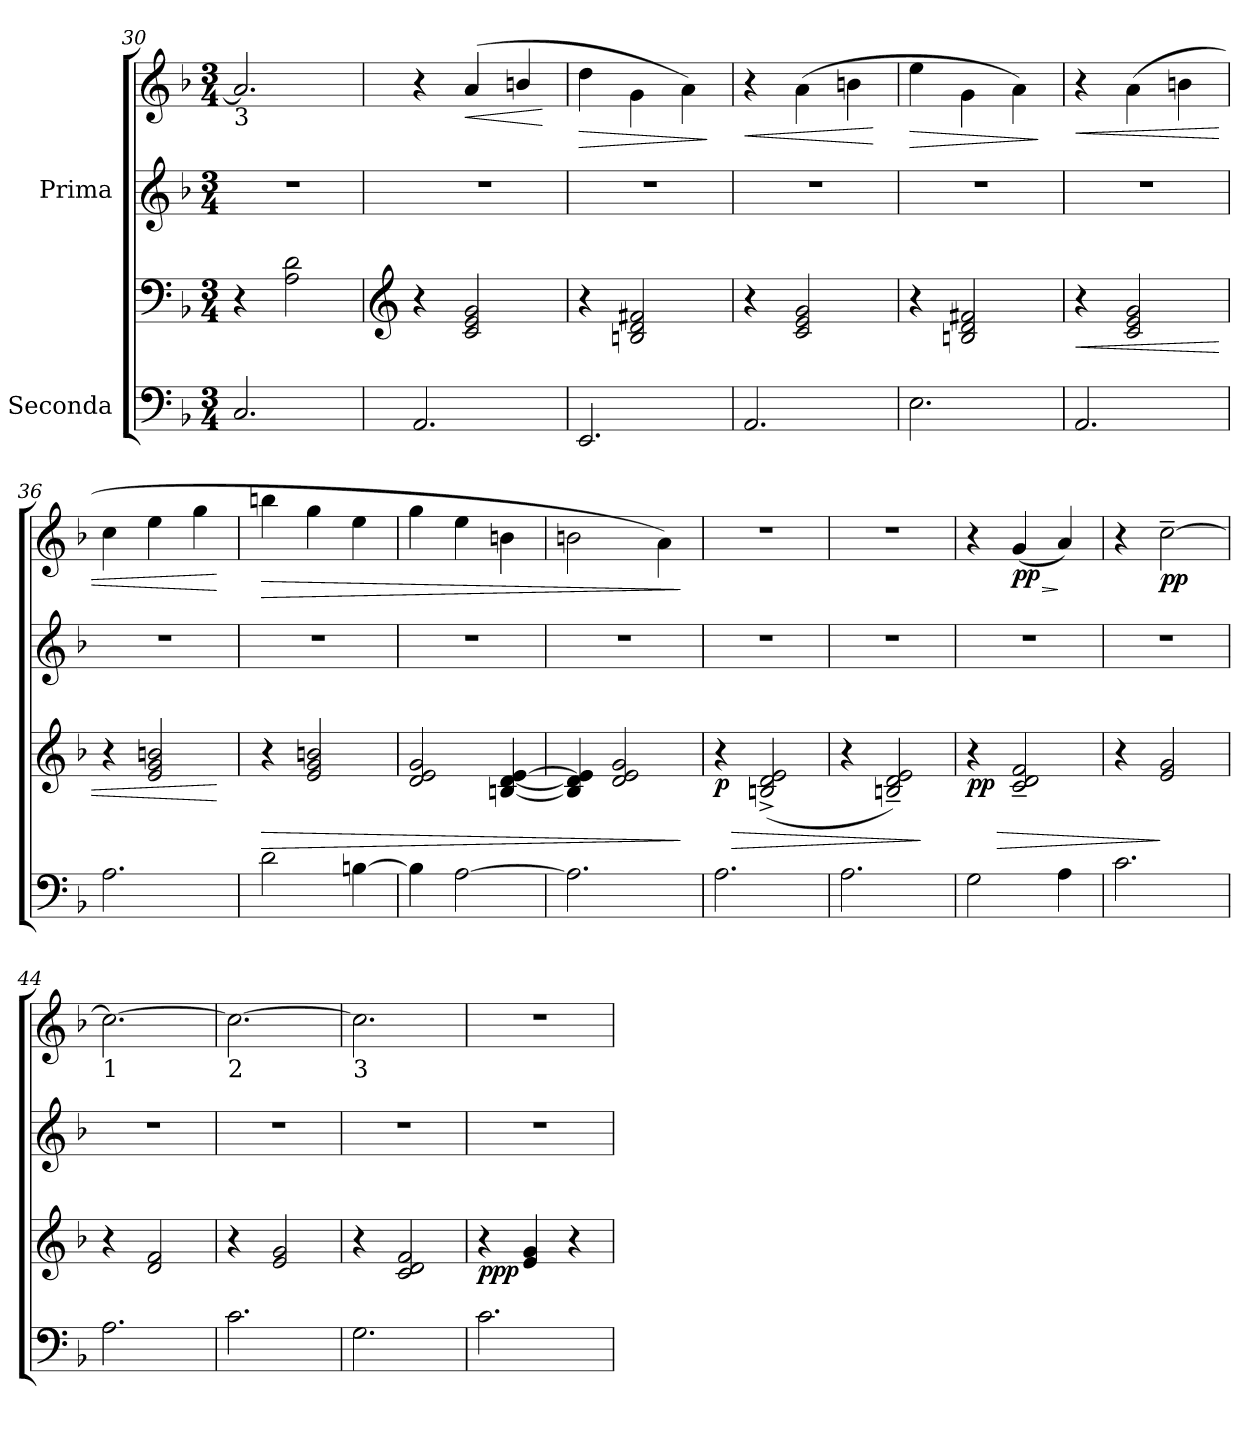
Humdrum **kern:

**kern	**kern	**dynam	**kern	**kern	**dynam
*part2	*part2	*part2	*part1	*part1	*part1
*staff4	*staff3	*staff3/4	*staff2	*staff1	*staff1/2
*I"Seconda	*	*	*I"Prima	*	*
*clefF4	*clefF4	*	*clefG2	*clefG2	*
*k[b-]	*k[b-]	*	*k[b-]	*k[b-]	*
*M3/4	*M3/4	*	*M3/4	*M3/4	*
=30	=30	=30	=30	=30	=30
!	!	!	!	!LO:TX:b:t=3	!
2.C/	4r	.	2.r	2.a/]	.
.	2A\ 2d\	.	.	.	.
=31	=31	=31	=31	=31	=31
*	*clefG2	*	*	*	*
2.AA/	4r	.	2.r	4r	.
!	!	!	!	!	!LO:HP:b
.	2c/ 2e/ 2g/	.	.	(>4a/	<
.	.	.	.	4bn/	.
.	.	.	.	.	[
!!LO:PB:g=z
=32	=32	=32	=32	=32	=32
!	!	!	!	!	!LO:HP:b
2.EE/	4r	.	2.r	4dd\	>
.	2Bn/ 2d/ 2f#X/	.	.	4g\	.
.	.	.	.	4a\)	.
.	.	.	.	.	]
=33	=33	=33	=33	=33	=33
!	!	!	!	!	!LO:HP:b
2.AA/	4r	.	2.r	4r	<
.	2c/ 2e/ 2g/	.	.	(>4a\	.
.	.	.	.	4bn\	.
.	.	.	.	.	[
=34	=34	=34	=34	=34	=34
!	!	!	!	!	!LO:HP:b
2.E\	4r	.	2.r	4ee\	>
.	2Bn/ 2d/ 2f#X/	.	.	4g\	.
.	.	.	.	4a\)	.
.	.	.	.	.	]
=35	=35	=35	=35	=35	=35
!	!	!LO:HP:b	!	!	!LO:HP:b
2.AA/	4r	<	2.r	4r	<
.	2c/ 2e/ 2g/	.	.	(>4a\	.
.	.	.	.	4bn\	.
=36	=36	=36	=36	=36	=36
2.A\	4r	.	2.r	4cc\	.
.	2e/ 2g/ 2bn/	.	.	4ee\	.
.	.	.	.	4gg\	.
.	.	[	.	.	[
=37	=37	=37	=37	=37	=37
!	!	!LO:HP:b	!	!	!LO:HP:b
2d\	4r	>	2.r	4bbn\	>
.	2e/ 2g/ 2bn/	.	.	4gg\	.
[4Bn\	.	.	.	4ee\	.
=38	=38	=38	=38	=38	=38
4B\]	2d/ 2e/ 2g/	.	2.r	4gg\	.
[2A\	.	.	.	4ee\	.
.	[4Bn/ [4d/ [4e/	.	.	4bn\	.
=39	=39	=39	=39	=39	=39
*	*	*	*	*MM165	*
2.A\]	4B/] 4d/] 4e/]	.	2.r	2bn\	.
.	2d/ 2e/ 2g/	.	.	.	.
.	.	.	.	4a\)	.
.	.	]	.	.	]
!!LO:LB:g=z
=40	=40	=40	=40	=40	=40
*	*	*	*	*MM160	*
!	!	!	!	!LO:TX:a:t=pdf pp 22-23	!
!	!	!	!	!LO:TX:b:t=1	!
!	!	!LO:HP:b	!	!	!
!	!	!LO:DY:n=1:b	!	!	!
*	*	*	*	*^	*
2.A\	4r	> p	2.r	2.r	4ryy	.
*	*	*	*	*MM150	*	*
.	(>2Bn/^ 2d/^ 2e/^	.	.	.	2ryy	.
*	*	*	*	*v	*v	*
=41	=41	=41	=41	=41	=41
*	*	*	*	*MM140	*
*	*	*	*	*^	*
!	!	!	!	!LO:TX:b:t=2	!	!
*	*	*	*	*v	*v	*
2.A\	4r	.	2.r	2.r	.
.	2Bn/~ 2d/~ 2e/~)	.	.	.	.
.	.	]	.	.	.
=42	=42	=42	=42	=42	=42
*	*	*	*	*MM160	*
!	!	!LO:HP:b	!	!	!
!	!	!LO:DY:n=1:b	!	!	!
2G\	4r	> pp	2.r	4r	.
!	!	!	!	!	!LO:HP:b
!	!	!	!	!	!LO:DY:n=1:b
.	2c/~ 2d/~ 2f/~	.	.	(<4g/	> pp
4A\	.	.	.	4a/)	]
=43	=43	=43	=43	=43	=43
2.c\	4r	.	2.r	4r	.
!	!	!	!	!	!LO:DY:b
.	2e/ 2g/	]	.	[2cc~\	pp
=44	=44	=44	=44	=44	=44
!	!	!	!	!LO:TX:b:t=1	!
2.A\	4r	.	2.r	2.cc\_	.
.	2d/ 2f/	.	.	.	.
=45	=45	=45	=45	=45	=45
!	!	!	!	!LO:TX:b:t=2	!
2.c\	4r	.	2.r	2.cc\_	.
.	2e/ 2g/	.	.	.	.
=46	=46	=46	=46	=46	=46
*	*	*	*	*MM150	*
!	!	!	!	!LO:TX:b:t=3	!
2.G\	4r	.	2.r	2.cc\]	.
.	2c/ 2d/ 2f/	.	.	.	.
=47	=47	=47	=47	=47	=47
*	*	*	*	*MM140	*
!	!	!	!	!LO:TX:b:t=1	!
!	!	!LO:DY:b	!	!	!
*	*	*	*	*^	*
2.c\	4r	ppp	2.r	2.r	4ryy	.
*	*	*	*	*MM130	*	*
.	4e/ 4g/	.	.	.	2ryy	.
.	4r	.	.	.	.	.
*	*	*	*	*v	*v	*
=	=	=	=	=	=
*-	*-	*-	*-	*-	*-
